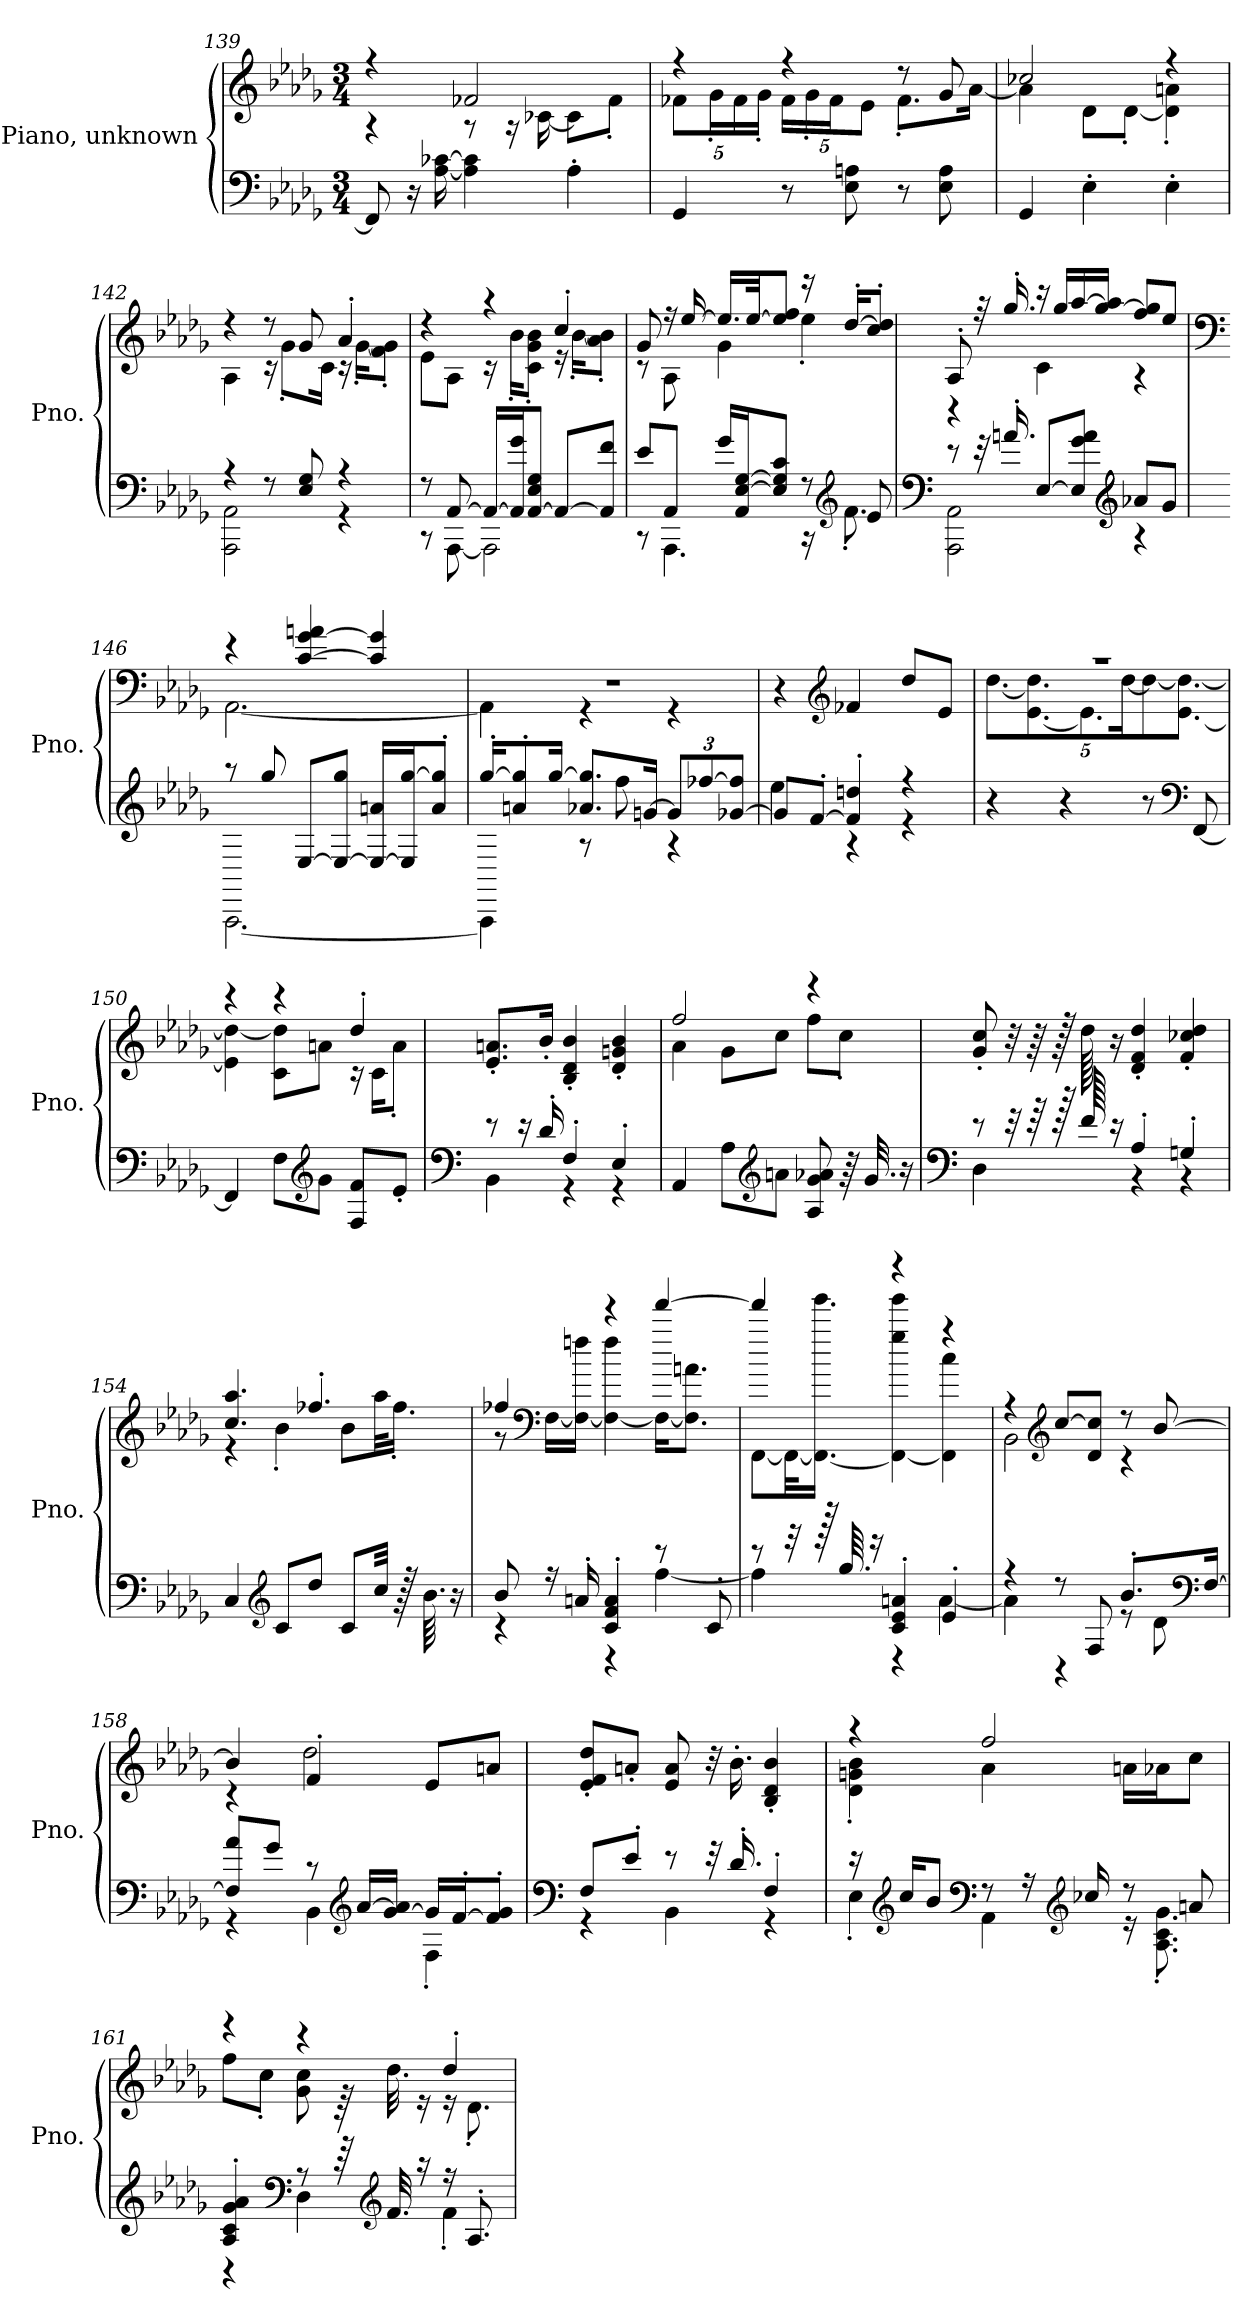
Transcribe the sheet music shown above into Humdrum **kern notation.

**kern	**kern
*part1	*part1
*staff2	*staff1
*I"Piano, unknown	*
*I'Pno.	*
*clefF4	*clefG2
*k[b-e-a-d-g-]	*k[b-e-a-d-g-]
*M3/4	*M3/4
=139	=139
*	*^
8FF-/]	4r	4r
16r	.	.
[16A-\ [16c-X\	.	.
4A-\] 4c-\]	2f-X/	8r
.	.	16r
.	.	[16c-X\
4A-'\	.	8c-\L]
.	.	8f-'\J
=140	=140	=140
*	*	*Xbrackettup
4GG-/	4r	10f-X\L
.	.	20g-'\L
.	.	20f-\
.	.	20g-'\JJ
8r	4r	20f-\LL
.	.	20g-'\
.	.	20f-\J
8E-\ 8An\	.	.
.	.	10e-\J
8r	8r	8.f-'\L
8E-\ 8A\	8g-/	.
.	.	[16a-\Jk
!!LO:PB:g=z	!!
=141	=141	=141
4GG-/	2cc-X/	4a-\]
4E-'\	.	8d-\L
.	.	[8d-'\J
4E-'\	4r	4d-\]' 4an\'
=142	=142	=142
*^	*	*
4r	2AAA-\ 2AA-\	4r	4A-\
8r	.	8r	16r
.	.	.	8g-'\L
8E-/ 8G-/	.	8g-/	.
.	.	.	16c\Jk
4r	4r	4a-'/	16r
.	.	.	[16g-'\KL
.	.	.	8f\' 8g-\]'J
=143	=143	=143	=143
8r	8r	4r	8e-\L
[8AA-/	[8AAA-\	.	8A-\J
16AA-/LL_	2AAA-\]	4r	16r
16AA-/] 16g-/J	.	.	16b-'\KL
[8AA-/ 8E-/ 8G-/J	.	.	8c\' 8g-\' 8b-\'J
8AA-/L_	.	4cc'/	16r
.	.	.	[16b-'\KL
8AA-/] 8f/J	.	.	8a-\' 8b-\]'J
=144	=144	=144	=144
8e-/L	8r	8g-/	8r
8AA-/J	4.AAA-\	16r	8A-\
.	.	[16ee-/	.
16g-/LL	.	16.ee-/LL]	4g-\
16AA-/ [16E-/ [16G-/J	.	.	.
.	.	[32ee-/JK	.
8E-/] 8G-/] 8c/J	.	8ee-/] 8ff/J	.
8r	16r	16r	4ee-'\
*clefG2	*	*	*
.	8.f'\	[16dd-'/KL	.
8e-/	.	8cc/' 8dd-/]'J	.
!!LO:LB:g=z	!!
=145	=145	=145	=145
*clefF4	*	*	*
8r	2AAA-\ 2AA-\	8A-'/	4r
32r	.	32r	.
16.an'/	.	16.gg-'/	.
[8E-/L	.	16r	4c\
.	.	16gg-/LL	.
8E-/] 8g-/ 8a/J	.	[16aa-/	.
.	.	[16gg-/ 16aa-/]JJ	.
*clefG2	*	*	*
8a-X/L	4r	8ff/ 8gg-/]L	4r
8g-/J	.	8ee-/J	.
=146	=146	=146	=146
*	*	*clefF4	*
8r	[2.AAA-\	4r	[2.AA-\
8gg-/	.	.	.
[8E-/L	.	[4c/ [4g-/ 4an/	.
8E-/_ 8gg-/J	.	.	.
16E-/_ 16an/LL	.	4c/] 4g-/]	.
16E-/] [16gg-/J	.	.	.
8a/' 8gg-/]'J	.	.	.
=147	=147	=147	=147
[16gg-'/KL	4AAA-\]	2.r	4AA-\]
8an/' 8gg-/]'	.	.	.
[16gg-/Jk	.	.	.
8.a-X/ 8.gg-/]L	8r	.	4r
.	8ff\	.	.
[16gn/Jk	.	.	.
*Xbrackettup	*	*	*
12g/L]	4r	.	4r
[12ff-X/	.	.	.
[12g-X/ 12ff-/]J	.	.	.
*	*	*v	*v
!!LO:LB:g=z
=148	=148	=148
8g-/L]	4ee-\	4r
[8f'/J	.	.
*	*	*clefG2
4f/]' 4ddn/'	4r	4f-X/
4r	4r	8dd-/L
.	.	8e-/J
*v	*v	*
=149	=149
*	*^
4r	2.r	[10.dd-\L
.	.	[10.e-\ 10.dd-\]
4r	.	.
.	.	10.e-\]
.	.	[20dd-\
8r	.	10dd-\_
.	.	[10.e-\ 10.dd-\_J
*clefF4	*	*
[8FF/	.	.
=150	=150	=150
4FF/]	4r	4e-\] 4dd-\_
8F\L	4r	8c\ 8dd-\]L
*clefG2	*	*
8g-\J	.	8an\J
8F/ 8f/L	4dd-'/	16r
.	.	16c\KL
8e-'/J	.	8a'\J
*	*v	*v
=151	=151
*clefF4	*
*^	*
8r	4BB-\	8.e-/' 8.an/'L
16r	.	.
16d-'/	.	16b-'/Jk
4F'/	4r	4B-/' 4d-/' 4b-/'
4E-'/	4r	4d-/' 4gn/' 4b-/'
*v	*v	*
!!LO:LB:g=z
=152	=152
*	*^
4AA-/	2ff/	4a-\
8A-\L	.	8g-\L
*clefG2	*	*
8an\J	.	8cc\J
8A-/ 8g-/ 8a-X/	4r	8ff\L
64r	.	8cc'\J
32.g-/	.	.
16r	.	.
*	*v	*v
=153	=153
*clefF4	*
*^	*
8r	4D-\	8g-/' 8cc/'
32r	.	32r
64r	.	64r
128r	.	128r
128f/	.	128dd-\
16r	.	16r
4A-'/	4r	4d-/' 4f/' 4dd-/'
4Gn'/	4r	4f/' 4cc-X/' 4dd-/'
*v	*v	*
=154	=154
*	*^
4C/	4.cc/ 4.aa-/	4r
*clefG2	*	*
8c/L	.	4b-'\
8dd-/J	4.ff-X'/	.
8c/L	.	8b-\L
32cc/Jkk	.	32aa-\KL
128r	.	16.ff-'\JJ
64.b-\	.	.
16r	.	.
!!LO:LB:g=z	!!
=155	=155	=155
*^	*	*
8b-/	4r	4ff-X/	8r
*	*	*clefF4	*
16r	.	.	[16F\LL
16an'/	.	.	16F\_ 16ffn\JJ
4c/' 4f/' 4a/'	4r	4r	4F\_ 4ff\
8r	[4ff\	[4fff/	16F\KL_
.	.	.	8.F\] 8.an\J
8c'/	.	.	.
=156	=156	=156	=156
8r	4ff\]	4fff/]	[8FF\L
32r	.	.	32FF\KL_
128r	.	.	16.FF\_ 16.ggg-\JJ
64.gg-/	.	.	.
16r	.	.	.
4c/' 4e-/' 4an/'	4r	4r	4FF\_ 4gg-\ 4ggg-\
4e-'/	[4a\	4r	4FF\] 4cc\
=157	=157	=157	=157
4r	4a\]	4r	2BB-\
*	*	*clefG2	*
8r	4r	[8cc/L	.
8F/	.	8d-/ 8cc/]J	.
8.b-'/L	8r	8r	4r
.	8d-\	[8b-/	.
*clefF4	*	*	*
[16F/Jk	.	.	.
!!LO:LB:g=z	!!
=158	=158	=158	=158
8F/] 8a-/L	4r	4b-/]	4r
8g-/J	.	.	.
8r	4BB-\	4f'/	2dd-\
*clefG2	*	*	*
[16a-/LL	.	.	.
[16g-/ 16a-/]JJ	.	.	.
16g-/LL]	4F'\	8e-/L	.
[16f'/J	.	.	.
8f/]' 8g-/'J	.	8an/J	.
*	*	*v	*v
=159	=159	=159
*clefF4	*	*
8F/L	4r	8e-/' 8f/' 8dd-/'L
8e-'/J	.	8an'/J
8r	4BB-\	8e-/ 8a/
32r	.	32r
16.d-'/	.	16.b-'\
4F'/	4r	4B-/' 4d-/' 4b-/'
=160	=160	=160
*	*	*^
16r	4E-'\	4r	4d-\' 4gn\' 4b-\'
*clefG2	*	*	*
16cc/KL	.	.	.
8b-/J	.	.	.
*clefF4	*	*	*
8r	4AA-\	2ff/	4a-\
16r	.	.	.
*clefG2	*	*	*
16cc-X/	.	.	.
8r	16r	.	16an\LL
.	8.A-\' 8.c\' 8.g-\'	.	16a-X\J
8an/	.	.	8cc\J
!!LO:PB:g=z	!!
=161	=161	=161	=161
4A-/' 4c/' 4g-/' 4a-/'	4r	4r	8ff\L
.	.	.	8cc'\J
*clefF4	*	*	*
8r	4D-\	4r	8g-\ 8cc\
64r	.	.	64r
*clefG2	*	*	*
32.f/	.	.	32.dd-\
16r	.	.	16r
16r	4f'\	4dd-'/	16r
8.A-'/	.	.	8.d-'\
*v	*v	*	*
*	*v	*v
=	=
*-	*-
